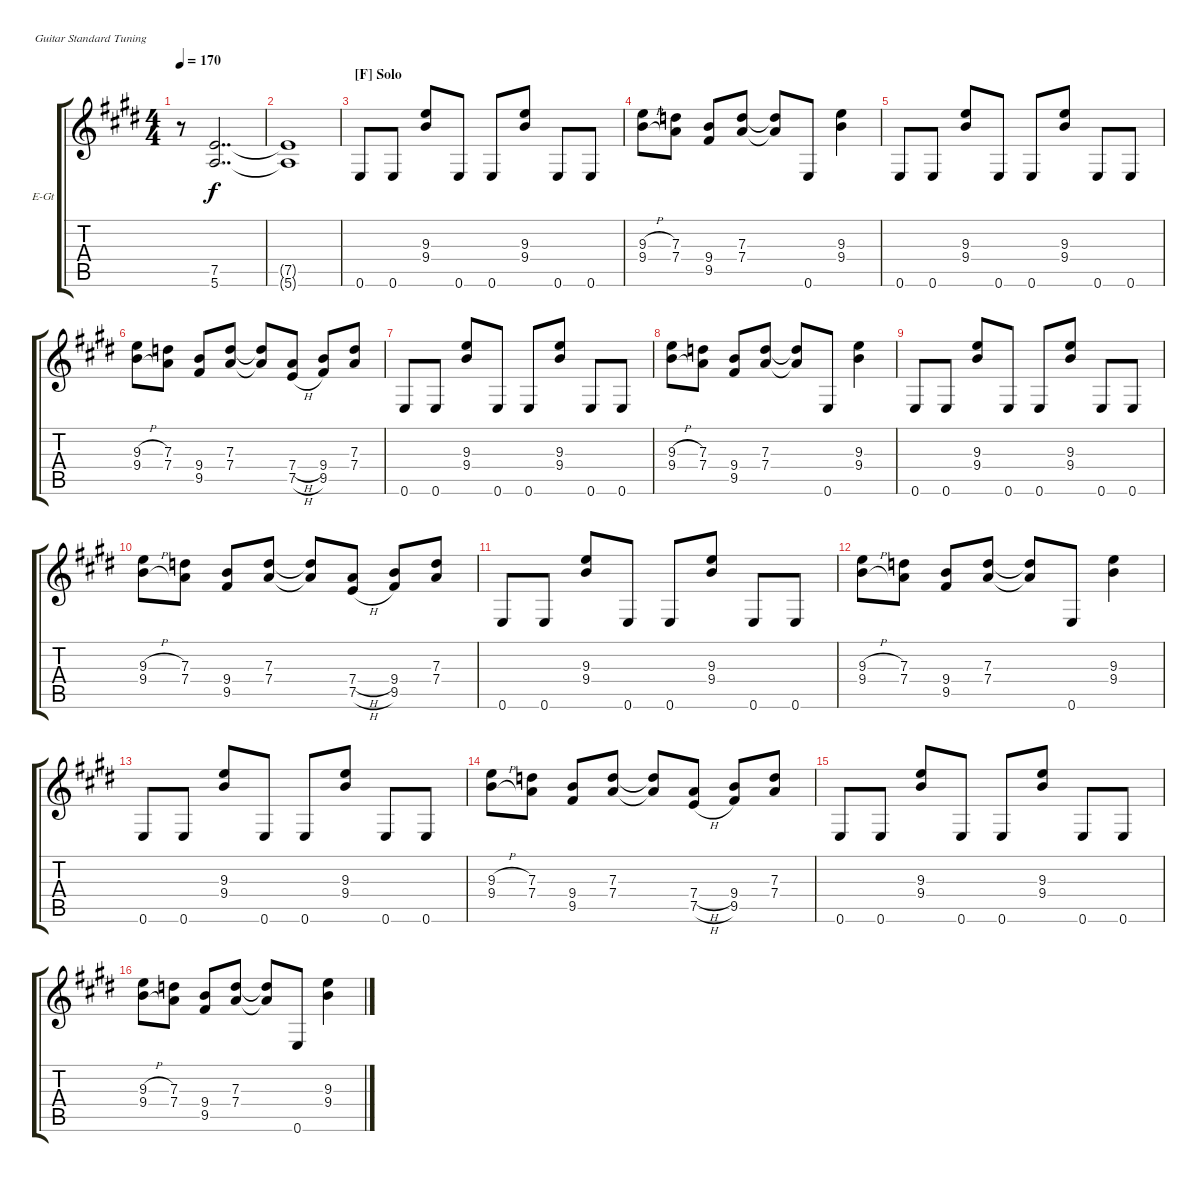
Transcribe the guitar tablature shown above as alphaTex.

\bracketExtendMode groupsimilarinstruments
\firstSystemTrackNameOrientation horizontal
\otherSystemsTrackNameOrientation horizontal
\track ("Guitar 1" "E-Gt") {instrument distortionguitar}
\staff {score tabs}
\tuning (E4 B3 G3 D3 A2 E2)
\ts (4 4)
\tempo 170
\clef g2
\scale
1.07818
\ks e
r.8{dy f} (7.5 5.6).2{dd} |
\scale
0.921816 (7.5{t} 5.6{t}).1 |
\section ("F" "Solo")
\scale
1.07818 0.6.8 0.6.8 (9.3 9.4).8 0.6.8 0.6.8 (9.3 9.4).8 0.6.8 0.6.8 |
\scale
0.921816 (9.3{h} 9.4{h}).8 (7.3 7.4).8 (9.4 9.5).8 (7.3 7.4).8 (7.3{t} 7.4{t}).8 0.6.8 (9.3 9.4).4 |
\scale
1.07818 0.6.8 0.6.8 (9.3 9.4).8 0.6.8 0.6.8 (9.3 9.4).8 0.6.8 0.6.8 |
\scale
0.921816 (9.3{h} 9.4{h}).8 (7.3 7.4).8 (9.4 9.5).8 (7.3 7.4).8 (7.3{t} 7.4{t}).8 (7.4{h} 7.5{h}).8 (9.5 9.4).8 (7.3 7.4).8 |
\scale
1.07818 0.6.8 0.6.8 (9.3 9.4).8 0.6.8 0.6.8 (9.3 9.4).8 0.6.8 0.6.8 |
\scale
0.921816 (9.3{h} 9.4{h}).8 (7.3 7.4).8 (9.4 9.5).8 (7.3 7.4).8 (7.3{t} 7.4{t}).8 0.6.8 (9.3 9.4).4 |
\scale
1.07818 0.6.8 0.6.8 (9.3 9.4).8 0.6.8 0.6.8 (9.3 9.4).8 0.6.8 0.6.8 |
\scale
0.921816 (9.3{h} 9.4{h}).8 (7.3 7.4).8 (9.4 9.5).8 (7.3 7.4).8 (7.3{t} 7.4{t}).8 (7.4{h} 7.5{h}).8 (9.5 9.4).8 (7.3 7.4).8 |
\scale
1.07818 0.6.8 0.6.8 (9.3 9.4).8 0.6.8 0.6.8 (9.3 9.4).8 0.6.8 0.6.8 |
\scale
0.921816 (9.3{h} 9.4{h}).8 (7.3 7.4).8 (9.4 9.5).8 (7.3 7.4).8 (7.3{t} 7.4{t}).8 0.6.8 (9.3 9.4).4 |
\scale
1.07818 0.6.8 0.6.8 (9.3 9.4).8 0.6.8 0.6.8 (9.3 9.4).8 0.6.8 0.6.8 |
\scale
0.921816 (9.3{h} 9.4{h}).8 (7.3 7.4).8 (9.4 9.5).8 (7.3 7.4).8 (7.3{t} 7.4{t}).8 (7.4{h} 7.5{h}).8 (9.5 9.4).8 (7.3 7.4).8 |
\scale
1.07818 0.6.8 0.6.8 (9.3 9.4).8 0.6.8 0.6.8 (9.3 9.4).8 0.6.8 0.6.8 |
\scale
0.921816 (9.3{h} 9.4{h}).8 (7.3 7.4).8 (9.4 9.5).8 (7.3 7.4).8 (7.3{t} 7.4{t}).8 0.6.8 (9.3 9.4).4
